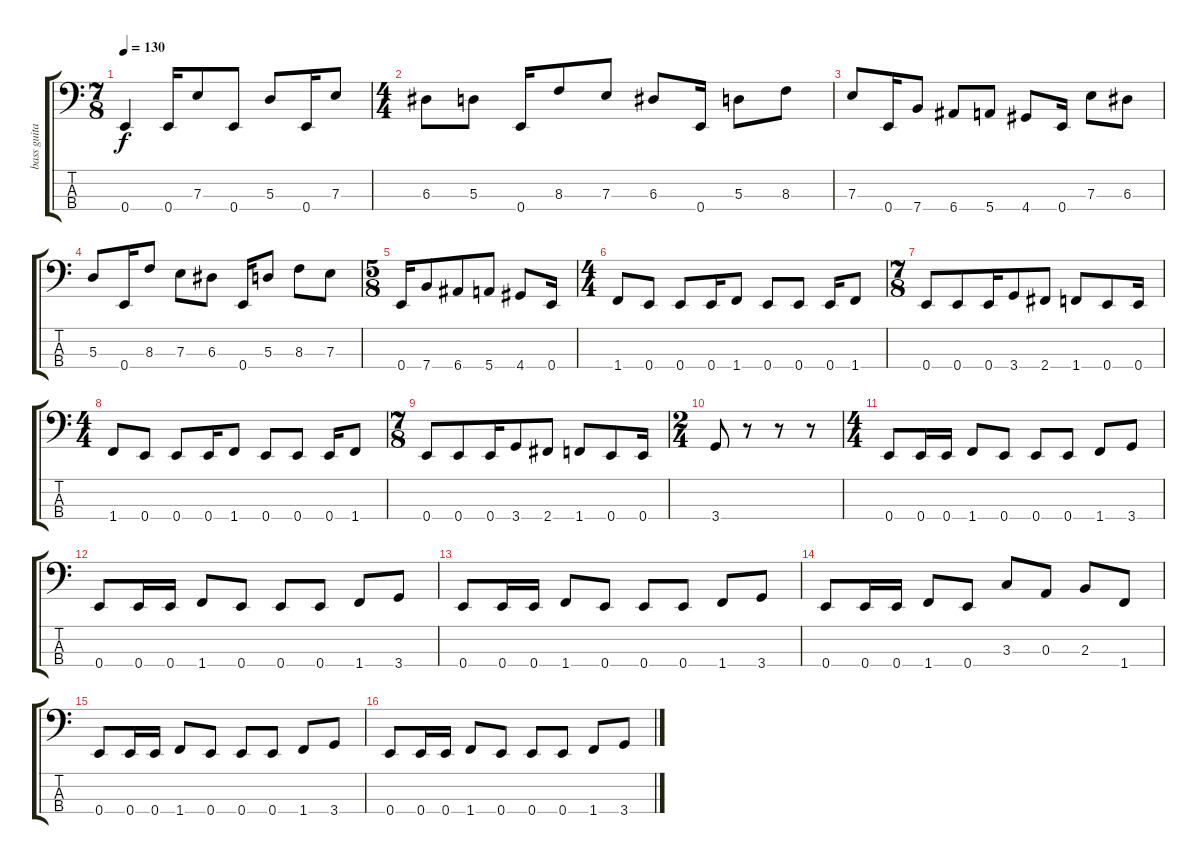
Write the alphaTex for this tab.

\track ("bass guitar" "bass guita") {instrument electricbassfinger}
\staff {score tabs}
\tuning (G2 D2 A1 E1) {hide}
\ts (7 8)
\tempo 130
\clef f4
\ks c
0.4.4{dy f} 0.4.16 7.3.8 0.4.8 5.3.8 0.4.16 7.3.8 |
\ts (4 4)
6.3.8 5.3.8 0.4.16 8.3.8 7.3.8 6.3.8 0.4.16 5.3.8 8.3.8 |
7.3.8 0.4.16 7.4.8 6.4.8 5.4.8 4.4.8 0.4.16 7.3.8 6.3.8 |
5.3.8 0.4.16 8.3.8 7.3.8 6.3.8 0.4.16 5.3.8 8.3.8 7.3.8 |
\ts (5 8)
0.4.16 7.4.8 6.4.8 5.4.8 4.4.8 0.4.16 |
\ts (4 4)
1.4.8 0.4.8 0.4.8 0.4.16 1.4.8 0.4.8 0.4.8 0.4.16 1.4.8 |
\ts (7 8)
0.4.8 0.4.8 0.4.16 3.4.8 2.4.8 1.4.8 0.4.8 0.4.16 |
\ts (4 4)
1.4.8 0.4.8 0.4.8 0.4.16 1.4.8 0.4.8 0.4.8 0.4.16 1.4.8 |
\ts (7 8)
0.4.8 0.4.8 0.4.16 3.4.8 2.4.8 1.4.8 0.4.8 0.4.16 |
\ts (2 4)
3.4.8 r.8 r.8 r.8 |
\ts (4 4)
0.4.8 0.4.16 0.4.16 1.4.8 0.4.8 0.4.8 0.4.8 1.4.8 3.4.8 |
0.4.8 0.4.16 0.4.16 1.4.8 0.4.8 0.4.8 0.4.8 1.4.8 3.4.8 |
0.4.8 0.4.16 0.4.16 1.4.8 0.4.8 0.4.8 0.4.8 1.4.8 3.4.8 |
0.4.8 0.4.16 0.4.16 1.4.8 0.4.8 3.3.8 0.3.8 2.3.8 1.4.8 |
0.4.8 0.4.16 0.4.16 1.4.8 0.4.8 0.4.8 0.4.8 1.4.8 3.4.8 |
0.4.8 0.4.16 0.4.16 1.4.8 0.4.8 0.4.8 0.4.8 1.4.8 3.4.8
